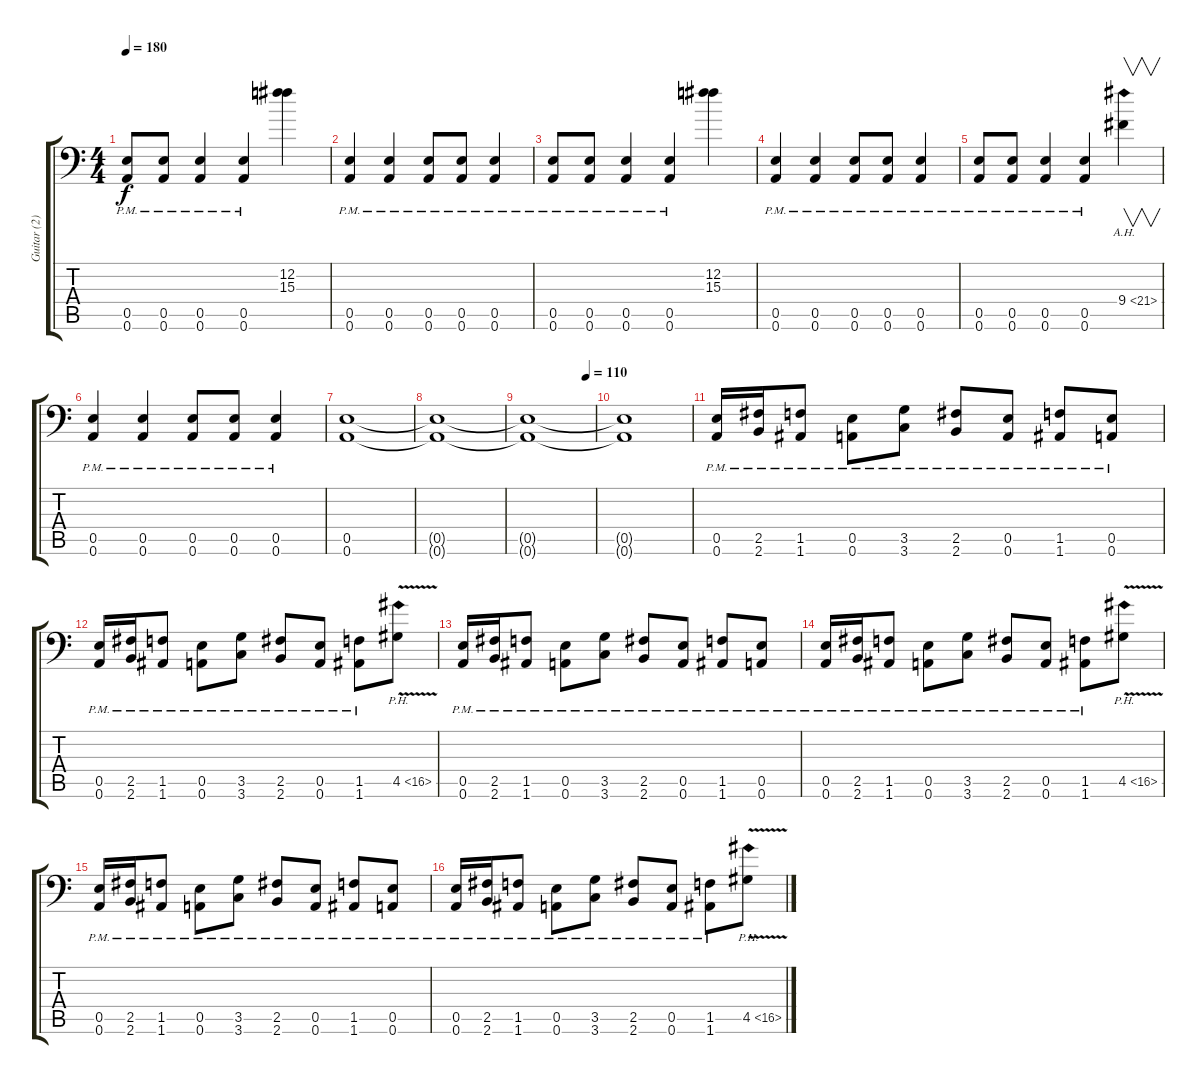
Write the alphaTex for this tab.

\track ("Guitar (2)" "Guitar (2)") {instrument distortionguitar}
\staff {score tabs}
\tuning (B3 Gb3 D3 A2 E2 A1) {hide}
\ts (4 4)
\tempo 180
\clef f4
\ks c
(0.5{pm} 0.6{pm}).8{dy f} (0.5{pm} 0.6{pm}).8 (0.5{pm} 0.6{pm}).4 (0.5{pm} 0.6{pm}).4 (12.2 15.3).4 |
(0.5{pm} 0.6{pm}).4 (0.5{pm} 0.6{pm}).4 (0.5{pm} 0.6{pm}).8 (0.5{pm} 0.6{pm}).8 (0.5{pm} 0.6{pm}).4 |
(0.5{pm} 0.6{pm}).8 (0.5{pm} 0.6{pm}).8 (0.5{pm} 0.6{pm}).4 (0.5{pm} 0.6{pm}).4 (12.2 15.3).4 |
(0.5{pm} 0.6{pm}).4 (0.5{pm} 0.6{pm}).4 (0.5{pm} 0.6{pm}).8 (0.5{pm} 0.6{pm}).8 (0.5{pm} 0.6{pm}).4 |
(0.5{pm} 0.6{pm}).8 (0.5{pm} 0.6{pm}).8 (0.5{pm} 0.6{pm}).4 (0.5{pm} 0.6{pm}).4 9.4{ah 12}.4{v} |
(0.5{pm} 0.6{pm}).4 (0.5{pm} 0.6{pm}).4 (0.5{pm} 0.6{pm}).8 (0.5{pm} 0.6{pm}).8 (0.5{pm} 0.6{pm}).4 |
(0.5 0.6).1 |
(0.5{t} 0.6{t}).1 |
\tempo (110 0.875)
(0.5{t} 0.6{t}).1 |
(0.5{t} 0.6{t}).1 |
(0.5{pm} 0.6{pm}).16 (2.5{pm} 2.6{pm}).16 (1.5{pm} 1.6{pm}).8 (0.5{pm} 0.6{pm}).8 (3.5{pm} 3.6{pm}).8 (2.5{pm} 2.6{pm}).8 (0.5{pm} 0.6{pm}).8 (1.5{pm} 1.6{pm}).8 (0.5{pm} 0.6{pm}).8 |
(0.5{pm} 0.6{pm}).16 (2.5{pm} 2.6{pm}).16 (1.5{pm} 1.6{pm}).8 (0.5{pm} 0.6{pm}).8 (3.5{pm} 3.6{pm}).8 (2.5{pm} 2.6{pm}).8 (0.5{pm} 0.6{pm}).8 (1.5{pm} 1.6{pm}).8 4.5{ph 12 v}.8 |
(0.5{pm} 0.6{pm}).16 (2.5{pm} 2.6{pm}).16 (1.5{pm} 1.6{pm}).8 (0.5{pm} 0.6{pm}).8 (3.5{pm} 3.6{pm}).8 (2.5{pm} 2.6{pm}).8 (0.5{pm} 0.6{pm}).8 (1.5{pm} 1.6{pm}).8 (0.5{pm} 0.6{pm}).8 |
(0.5{pm} 0.6{pm}).16 (2.5{pm} 2.6{pm}).16 (1.5{pm} 1.6{pm}).8 (0.5{pm} 0.6{pm}).8 (3.5{pm} 3.6{pm}).8 (2.5{pm} 2.6{pm}).8 (0.5{pm} 0.6{pm}).8 (1.5{pm} 1.6{pm}).8 4.5{ph 12 v}.8 |
(0.5{pm} 0.6{pm}).16 (2.5{pm} 2.6{pm}).16 (1.5{pm} 1.6{pm}).8 (0.5{pm} 0.6{pm}).8 (3.5{pm} 3.6{pm}).8 (2.5{pm} 2.6{pm}).8 (0.5{pm} 0.6{pm}).8 (1.5{pm} 1.6{pm}).8 (0.5{pm} 0.6{pm}).8 |
(0.5{pm} 0.6{pm}).16 (2.5{pm} 2.6{pm}).16 (1.5{pm} 1.6{pm}).8 (0.5{pm} 0.6{pm}).8 (3.5{pm} 3.6{pm}).8 (2.5{pm} 2.6{pm}).8 (0.5{pm} 0.6{pm}).8 (1.5{pm} 1.6{pm}).8 4.5{ph 12 v}.8
